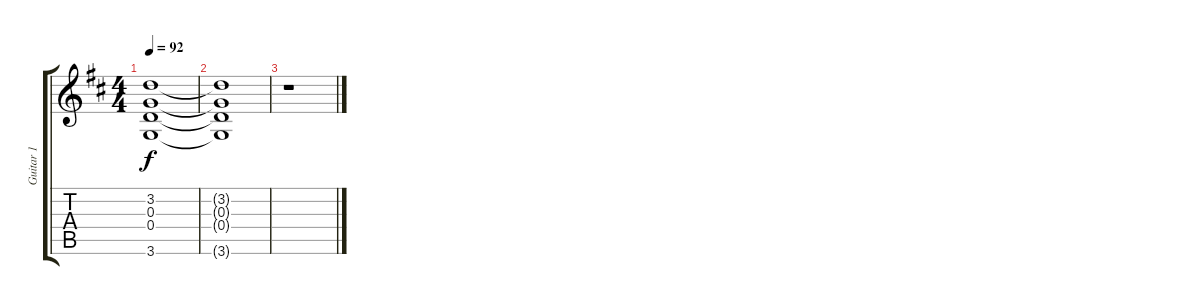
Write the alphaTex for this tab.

\track ("Guitar 1" "Guitar 1") {instrument overdrivenguitar}
\staff {score tabs}
\tuning (E4 B3 G3 D3 A2 E2) {hide}
\ts (4 4)
\tempo 92
\clef g2
\ks d
(3.2{t} 0.3{t} 0.4{t} 3.6{t}).1{dy f} |
(3.2{t} 0.3{t} 0.4{t} 3.6{t}).1 |
r.1
